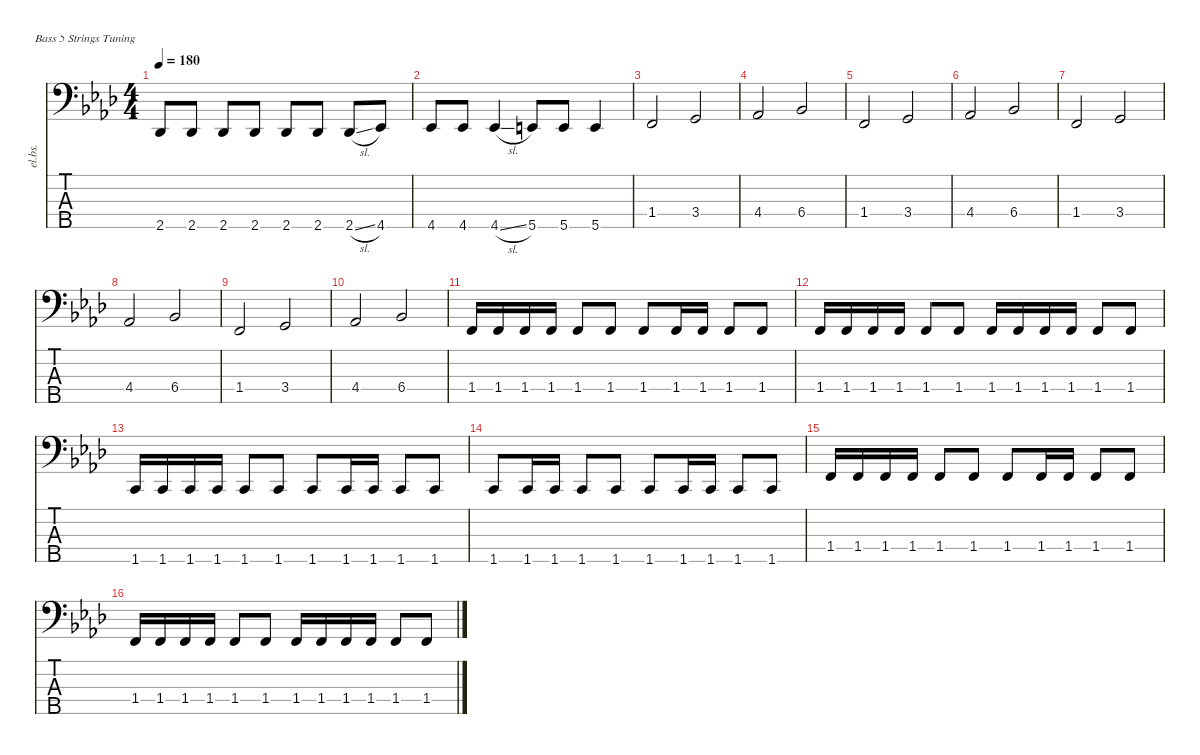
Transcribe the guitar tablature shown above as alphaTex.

\defaultSystemsLayout 4
\hideDynamics
\bracketExtendMode nobrackets
\track ("Bass" "el.bs.") {mute instrument electricbasspick}
\staff {score tabs}
\tuning (G2 D2 A1 E1 B0)
\ts (4 4)
\tempo 180
\clef f4
\ks fminor
2.5{acc b}.8{dy f beam Up} 2.5{acc b}.8{beam Up} 2.5{acc b}.8{beam Up} 2.5{acc b}.8{beam Up} 2.5{acc b}.8{beam Up} 2.5{acc b}.8{beam Up} 2.5{sl acc b}.8{beam Up} 4.5{acc b}.8{beam Up} |
4.5{acc b}.8{beam Up} 4.5{acc b}.8{beam Up} 4.5{sl acc b}.4{beam Up} 5.5{acc forcenatural}.8{beam Up} 5.5{acc forcenatural}.8{beam Up} 5.5{acc forcenatural}.4{beam Up} |
1.4{acc forcenatural}.2{beam Up} 3.4{acc forcenatural}.2{beam Up} |
4.4{acc b}.2{beam Up} 6.4{acc b}.2{beam Up} |
1.4{acc forcenatural}.2{beam Up} 3.4{acc forcenatural}.2{beam Up} |
4.4{acc b}.2{beam Up} 6.4{acc b}.2{beam Up} |
1.4{acc forcenatural}.2{beam Up} 3.4{acc forcenatural}.2{beam Up} |
4.4{acc b}.2{beam Up} 6.4{acc b}.2{beam Up} |
1.4{acc forcenatural}.2{beam Up} 3.4{acc forcenatural}.2{beam Up} |
4.4{acc b}.2{beam Up} 6.4{acc b}.2{beam Up} |
1.4{acc forcenatural}.16{beam Up} 1.4{acc forcenatural}.16{beam Up} 1.4{acc forcenatural}.16{beam Up} 1.4{acc forcenatural}.16{beam Up} 1.4{acc forcenatural}.8{beam Up} 1.4{acc forcenatural}.8{beam Up} 1.4{acc forcenatural}.8{beam Up} 1.4{acc forcenatural}.16{beam Up} 1.4{acc forcenatural}.16{beam Up} 1.4{acc forcenatural}.8{beam Up} 1.4{acc forcenatural}.8{beam Up} |
1.4{acc forcenatural}.16{beam Up} 1.4{acc forcenatural}.16{beam Up} 1.4{acc forcenatural}.16{beam Up} 1.4{acc forcenatural}.16{beam Up} 1.4{acc forcenatural}.8{beam Up} 1.4{acc forcenatural}.8{beam Up} 1.4{acc forcenatural}.16{beam Up} 1.4{acc forcenatural}.16{beam Up} 1.4{acc forcenatural}.16{beam Up} 1.4{acc forcenatural}.16{beam Up} 1.4{acc forcenatural}.8{beam Up} 1.4{acc forcenatural}.8{beam Up} |
1.5{acc forcenatural}.16{beam Up} 1.5{acc forcenatural}.16{beam Up} 1.5{acc forcenatural}.16{beam Up} 1.5{acc forcenatural}.16{beam Up} 1.5{acc forcenatural}.8{beam Up} 1.5{acc forcenatural}.8{beam Up} 1.5{acc forcenatural}.8{beam Up} 1.5{acc forcenatural}.16{beam Up} 1.5{acc forcenatural}.16{beam Up} 1.5{acc forcenatural}.8{beam Up} 1.5{acc forcenatural}.8{beam Up} |
1.5{acc forcenatural}.8{beam Up} 1.5{acc forcenatural}.16{beam Up} 1.5{acc forcenatural}.16{beam Up} 1.5{acc forcenatural}.8{beam Up} 1.5{acc forcenatural}.8{beam Up} 1.5{acc forcenatural}.8{beam Up} 1.5{acc forcenatural}.16{beam Up} 1.5{acc forcenatural}.16{beam Up} 1.5{acc forcenatural}.8{beam Up} 1.5{acc forcenatural}.8{beam Up} |
1.4{acc forcenatural}.16{beam Up} 1.4{acc forcenatural}.16{beam Up} 1.4{acc forcenatural}.16{beam Up} 1.4{acc forcenatural}.16{beam Up} 1.4{acc forcenatural}.8{beam Up} 1.4{acc forcenatural}.8{beam Up} 1.4{acc forcenatural}.8{beam Up} 1.4{acc forcenatural}.16{beam Up} 1.4{acc forcenatural}.16{beam Up} 1.4{acc forcenatural}.8{beam Up} 1.4{acc forcenatural}.8{beam Up} |
1.4{acc forcenatural}.16{beam Up} 1.4{acc forcenatural}.16{beam Up} 1.4{acc forcenatural}.16{beam Up} 1.4{acc forcenatural}.16{beam Up} 1.4{acc forcenatural}.8{beam Up} 1.4{acc forcenatural}.8{beam Up} 1.4{acc forcenatural}.16{beam Up} 1.4{acc forcenatural}.16{beam Up} 1.4{acc forcenatural}.16{beam Up} 1.4{acc forcenatural}.16{beam Up} 1.4{acc forcenatural}.8{beam Up} 1.4{acc forcenatural}.8{beam Up}
